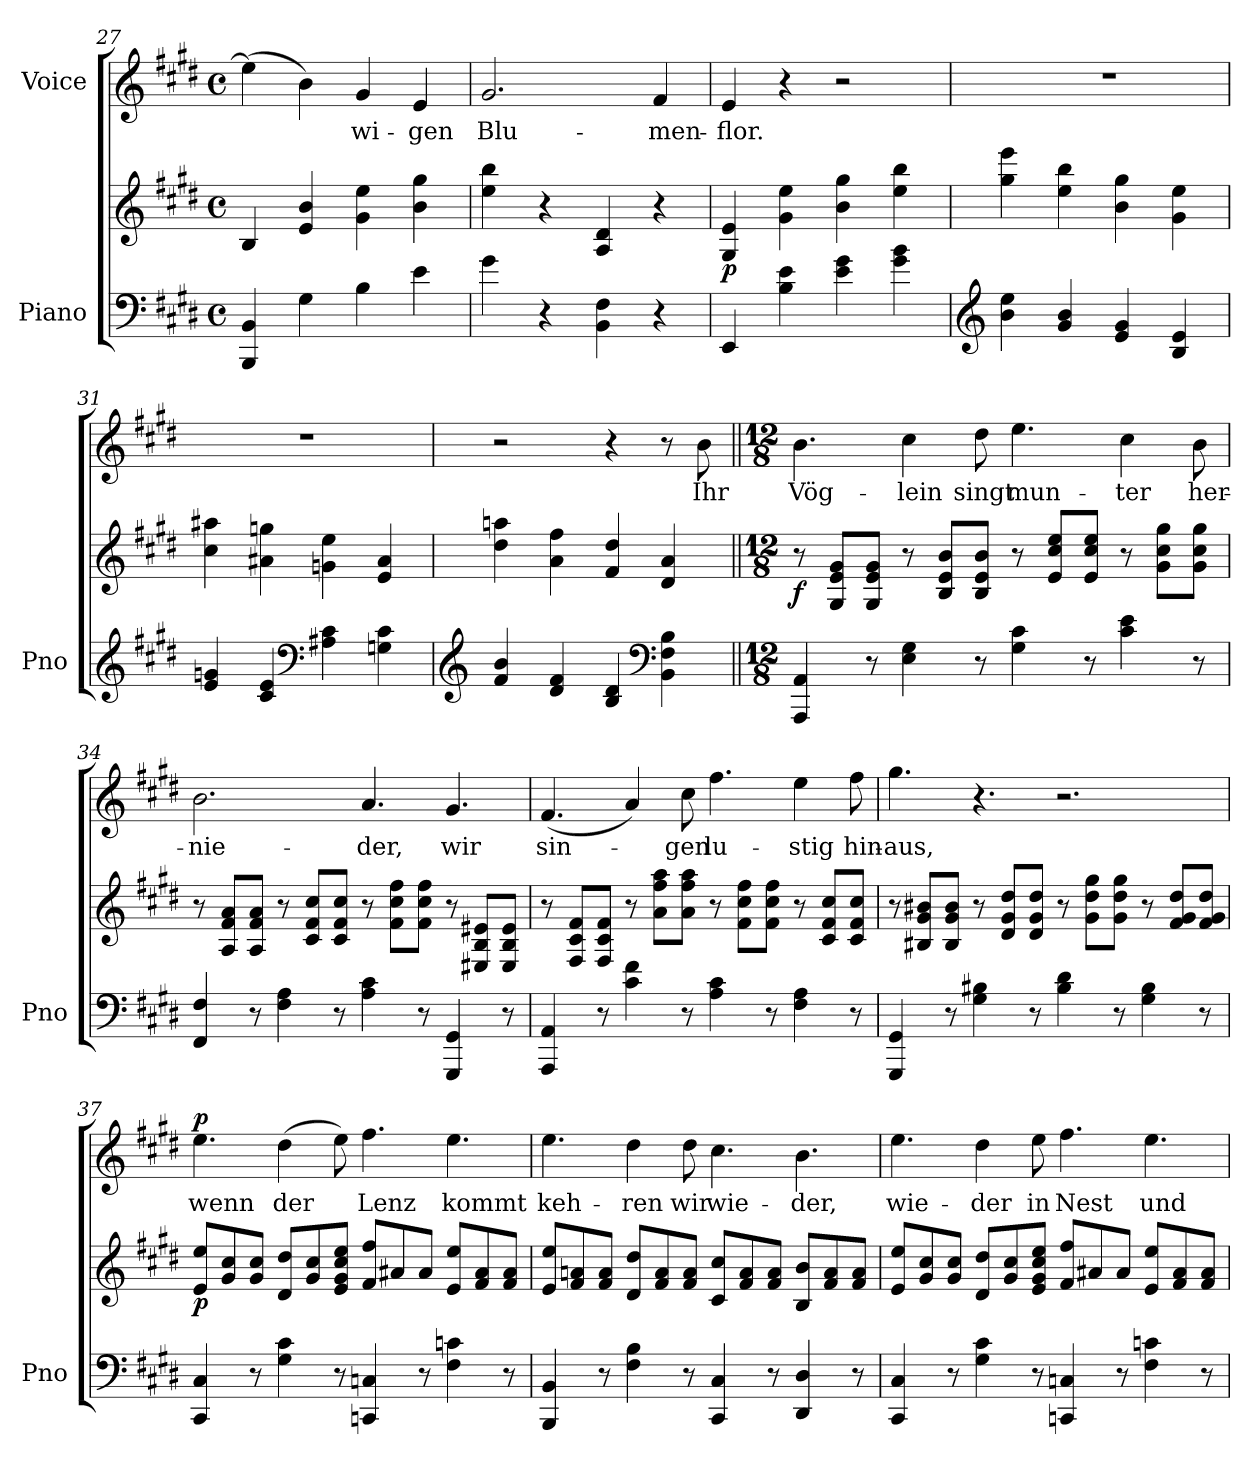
**kern	**kern	**dynam	**kern	**text	**dynam
*part2	*part2	*part2	*part1	*part1	*part1
*staff3	*staff2	*staff2/3	*staff1	*staff1	*staff1
*I"Piano	*	*	*I"Voice	*	*
*I'Pno	*	*	*	*	*
*clefF4	*clefG2	*	*clefG2	*	*
*k[f#c#g#d#]	*k[f#c#g#d#]	*	*k[f#c#g#d#]	*	*
*M4/4	*M4/4	*	*M4/4	*	*
*met(c)	*met(c)	*	*met(c)	*	*
=27	=27	=27	=27	=27	=27
4BBB/ 4BB/	4B/	.	(4ee\]	.	.
4G#\	4e/ 4b/	.	4b\)	.	.
4B\	4g#\ 4ee\	.	4g#/	-wi-	.
4e\	4b\ 4gg#\	.	4e/	-gen	.
=28	=28	=28	=28	=28	=28
4g#\	4ee\ 4bb\	.	2.g#/	Blu-	.
4r	4r	.	.	.	.
4BB\ 4F#\	4A/ 4d#/	.	.	.	.
4r	4r	.	4f#/	-men-	.
=29	=29	=29	=29	=29	=29
!	!	!LO:DY:b	!	!	!
4EE/	4G#/ 4e/	p	4e/	-flor.	.
4B\ 4e\	4g#\ 4ee\	.	4r	.	.
4e\ 4g#\	4b\ 4gg#\	.	2r	.	.
4g#\ 4b\	4ee\ 4bb\	.	.	.	.
=30	=30	=30	=30	=30	=30
*clefG2	*	*	*	*	*
4b\ 4ee\	4gg#\ 4eee\	.	1r	.	.
4g#/ 4b/	4ee\ 4bb\	.	.	.	.
4e/ 4g#/	4b\ 4gg#\	.	.	.	.
4B/ 4e/	4g#\ 4ee\	.	.	.	.
=31	=31	=31	=31	=31	=31
4e/ 4gn/	4cc#\ 4aa#X\	.	1r	.	.
4c#/ 4e/	4a#X\ 4ggn\	.	.	.	.
*clefF4	*	*	*	*	*
4A#X\ 4c#\	4gn\ 4ee\	.	.	.	.
4Gn\ 4c#\	4e/ 4a#/	.	.	.	.
=32	=32	=32	=32	=32	=32
*clefG2	*	*	*	*	*
4f#/ 4b/	4dd#\ 4aan\	.	2r	.	.
4d#/ 4f#/	4a\ 4ff#\	.	.	.	.
4B/ 4d#/	4f#/ 4dd#/	.	4r	.	.
*clefF4	*	*	*	*	*
4BB\ 4F#\ 4B\	4d#/ 4a/	.	8r	.	.
.	.	.	8b\	Ihr	.
=33||	=33||	=33||	=33||	=33||	=33||
*M12/8	*M12/8	*	*M12/8	*	*
!	!	!LO:DY:b	!	!	!
4AAA/ 4AA/	8r	f	4.b\	Vög-	.
.	8G#/ 8e/ 8g#/L	.	.	.	.
8r	8G#/ 8e/ 8g#/J	.	.	.	.
4E\ 4G#\	8r	.	4cc#\	-lein	.
.	8B/ 8e/ 8b/L	.	.	.	.
8r	8B/ 8e/ 8b/J	.	8dd#\	singt	.
4G#\ 4c#\	8r	.	4.ee\	mun-	.
.	8e/ 8cc#/ 8ee/L	.	.	.	.
8r	8e/ 8cc#/ 8ee/J	.	.	.	.
4c#\ 4e\	8r	.	4cc#\	-ter	.
.	8g#\ 8cc#\ 8gg#\L	.	.	.	.
8r	8g#\ 8cc#\ 8gg#\J	.	8b\	her-	.
=34	=34	=34	=34	=34	=34
4FF#/ 4F#/	8r	.	2.b\	-nie-	.
.	8A/ 8f#/ 8a/L	.	.	.	.
8r	8A/ 8f#/ 8a/J	.	.	.	.
4F#\ 4A\	8r	.	.	.	.
.	8c#/ 8f#/ 8cc#/L	.	.	.	.
8r	8c#/ 8f#/ 8cc#/J	.	.	.	.
4A\ 4c#\	8r	.	4.a/	-der,	.
.	8f#\ 8cc#\ 8ff#\L	.	.	.	.
8r	8f#\ 8cc#\ 8ff#\J	.	.	.	.
4GGG#/ 4GG#/	8r	.	4.g#/	wir	.
.	8E#X/ 8B/ 8e#X/L	.	.	.	.
8r	8E#/ 8B/ 8e#/J	.	.	.	.
=35	=35	=35	=35	=35	=35
4AAA/ 4AA/	8r	.	(4.f#/	sin-	.
.	8F#/ 8c#/ 8f#/L	.	.	.	.
8r	8F#/ 8c#/ 8f#/J	.	.	.	.
4c#\ 4f#\	8r	.	4a/)	.	.
.	8a\ 8ff#\ 8aa\L	.	.	.	.
8r	8a\ 8ff#\ 8aa\J	.	8cc#\	-gen	.
4A\ 4c#\	8r	.	4.ff#\	lu-	.
.	8f#\ 8cc#\ 8ff#\L	.	.	.	.
8r	8f#\ 8cc#\ 8ff#\J	.	.	.	.
4F#\ 4A\	8r	.	4ee\	-stig	.
.	8c#/ 8f#/ 8cc#/L	.	.	.	.
8r	8c#/ 8f#/ 8cc#/J	.	8ff#\	hin-	.
=36	=36	=36	=36	=36	=36
4GGG#/ 4GG#/	8r	.	4.gg#\	-aus,	.
.	8B#X/ 8g#/ 8b#X/L	.	.	.	.
8r	8B#/ 8g#/ 8b#/J	.	.	.	.
4G#\ 4B#X\	8r	.	4.r	.	.
.	8d#/ 8g#/ 8dd#/L	.	.	.	.
8r	8d#/ 8g#/ 8dd#/J	.	.	.	.
4B#\ 4d#\	8r	.	2.r	.	.
.	8g#\ 8dd#\ 8gg#\L	.	.	.	.
8r	8g#\ 8dd#\ 8gg#\J	.	.	.	.
4G#\ 4B#\	8r	.	.	.	.
.	8f#/ 8g#/ 8dd#/L	.	.	.	.
8r	8f#/ 8g#/ 8dd#/J	.	.	.	.
=37	=37	=37	=37	=37	=37
!	!	!LO:DY:b	!	!	!LO:DY:b
4CC#/ 4C#/	8e/ 8ee/L	p	4.ee\	wenn	p
.	8g#/ 8cc#/	.	.	.	.
8r	8g#/ 8cc#/J	.	.	.	.
4G#\ 4c#\	8d#/ 8dd#/L	.	(4dd#\	der	.
.	8g#/ 8cc#/	.	.	.	.
8r	8e/ 8g#/ 8cc#/ 8ee/J	.	8ee\)	.	.
4CCn/ 4Cn/	8f#/ 8ff#/L	.	4.ff#\	Lenz	.
.	8a#X/	.	.	.	.
8r	8a#/J	.	.	.	.
4F#\ 4cn\	8e/ 8ee/L	.	4.ee\	kommt	.
.	8f#/ 8a#/	.	.	.	.
8r	8f#/ 8a#/J	.	.	.	.
=38	=38	=38	=38	=38	=38
4BBB/ 4BB/	8e/ 8ee/L	.	4.ee\	keh-	.
.	8f#/ 8an/	.	.	.	.
8r	8f#/ 8a/J	.	.	.	.
4F#\ 4B\	8d#/ 8dd#/L	.	4dd#\	-ren	.
.	8f#/ 8a/	.	.	.	.
8r	8f#/ 8a/J	.	8dd#\	wir	.
4CC#/ 4C#/	8c#/ 8cc#/L	.	4.cc#\	wie-	.
.	8f#/ 8a/	.	.	.	.
8r	8f#/ 8a/J	.	.	.	.
4DD#/ 4D#/	8B/ 8b/L	.	4.b\	-der,	.
.	8f#/ 8a/	.	.	.	.
8r	8f#/ 8a/J	.	.	.	.
=39	=39	=39	=39	=39	=39
4CC#/ 4C#/	8e/ 8ee/L	.	4.ee\	wie-	.
.	8g#/ 8cc#/	.	.	.	.
8r	8g#/ 8cc#/J	.	.	.	.
4G#\ 4c#\	8d#/ 8dd#/L	.	4dd#\	-der	.
.	8g#/ 8cc#/	.	.	.	.
8r	8e/ 8g#/ 8cc#/ 8ee/J	.	8ee\	in	.
4CCn/ 4Cn/	8f#/ 8ff#/L	.	4.ff#\	Nest	.
.	8a#X/	.	.	.	.
8r	8a#/J	.	.	.	.
4F#\ 4cn\	8e/ 8ee/L	.	4.ee\	und	.
.	8f#/ 8a#/	.	.	.	.
8r	8f#/ 8a#/J	.	.	.	.
=	=	=	=	=	=
*-	*-	*-	*-	*-	*-
